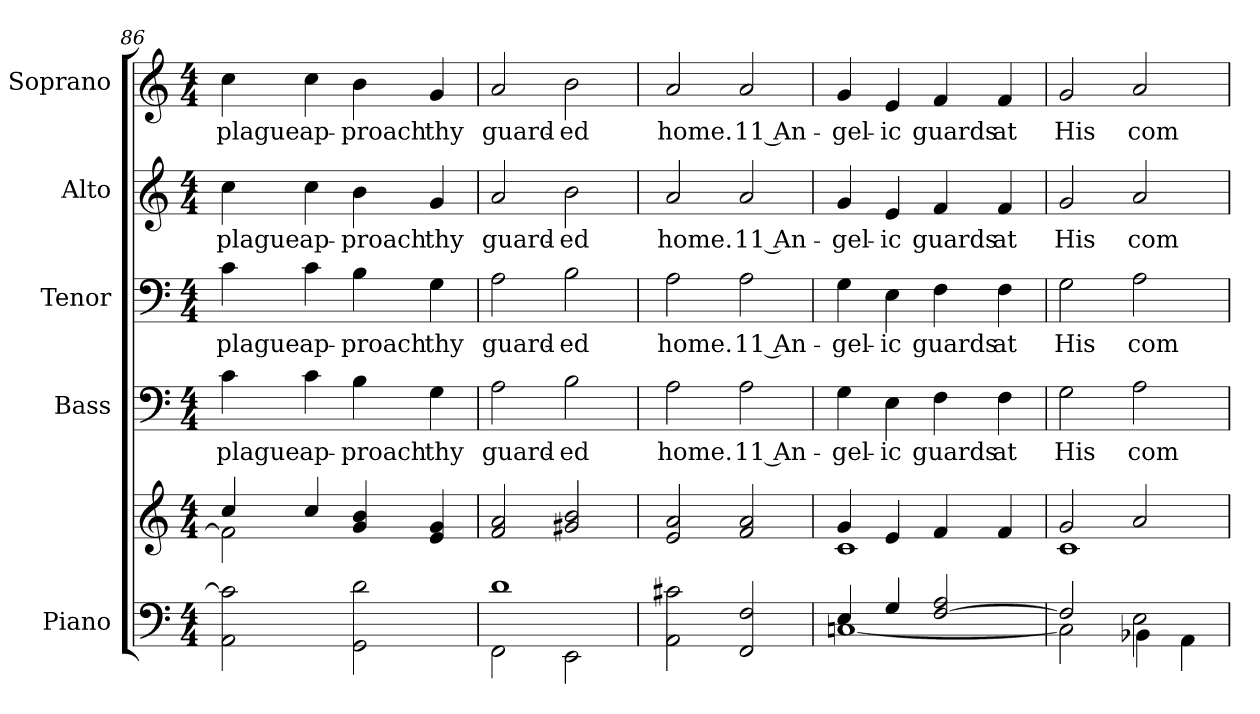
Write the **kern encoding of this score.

**kern	**kern	**kern	**text	**kern	**text	**kern	**text	**kern	**text
*part5	*part5	*part4	*part4	*part3	*part3	*part2	*part2	*part1	*part1
*staff6	*staff5	*staff4	*staff4	*staff3	*staff3	*staff2	*staff2	*staff1	*staff1
*I"Piano	*	*I"Bass	*	*I"Tenor	*	*I"Alto	*	*I"Soprano	*
*I'Pno.	*	*I'B.	*	*I'T.	*	*I'A.	*	*I'S.	*
*clefF4	*clefG2	*clefF4	*	*clefF4	*	*clefG2	*	*clefG2	*
*k[]	*k[]	*k[]	*	*k[]	*	*k[]	*	*k[]	*
*C:	*C:	*C:	*	*C:	*	*C:	*	*C:	*
*M4/4	*M4/4	*M4/4	*	*M4/4	*	*M4/4	*	*M4/4	*
=86	=86	=86	=86	=86	=86	=86	=86	=86	=86
*	*^	*	*	*	*	*	*	*	*
!	!	!	!	!LO:LY:b:color=#000000	!	!	!	!	!	!
!	!	!	!	!	!	!LO:LY:b:color=#000000	!	!	!	!
!	!	!	!	!	!	!	!	!LO:LY:b:color=#000000	!	!
!	!	!	!	!	!	!	!	!	!	!LO:LY:b:color=#000000
2AAi\ 2ci]	4cci/	2fi\]	4ci\	plague	4ci\	plague	4cci\	plague	4cci\	plague
!	!	!	!	!LO:LY:b:color=#000000	!	!	!	!	!	!
!	!	!	!	!	!	!LO:LY:b:color=#000000	!	!	!	!
!	!	!	!	!	!	!	!	!LO:LY:b:color=#000000	!	!
!	!	!	!	!	!	!	!	!	!	!LO:LY:b:color=#000000
.	4cci/	.	4ci\	ap-	4ci\	ap-	4cci\	ap-	4cci\	ap-
!	!	!	!	!LO:LY:b:color=#000000	!	!	!	!	!	!
!	!	!	!	!	!	!LO:LY:b:color=#000000	!	!	!	!
!	!	!	!	!	!	!	!	!LO:LY:b:color=#000000	!	!
!	!	!	!	!	!	!	!	!	!	!LO:LY:b:color=#000000
2GGi\ 2di	4gi/ 4bi	2ryy	4Bi\	-proach	4Bi\	-proach	4bi\	-proach	4bi\	-proach
!	!	!	!	!LO:LY:b:color=#000000	!	!	!	!	!	!
!	!	!	!	!	!	!LO:LY:b:color=#000000	!	!	!	!
!	!	!	!	!	!	!	!	!LO:LY:b:color=#000000	!	!
!	!	!	!	!	!	!	!	!	!	!LO:LY:b:color=#000000
.	4ei/ 4gi	.	4Gi\	thy	4Gi\	thy	4gi/	thy	4gi/	thy
*	*v	*v	*	*	*	*	*	*	*	*
=87	=87	=87	=87	=87	=87	=87	=87	=87	=87
*^	*	*	*	*	*	*	*	*	*
!	!	!	!	!LO:LY:b:color=#000000	!	!	!	!	!	!
!	!	!	!	!	!	!LO:LY:b:color=#000000	!	!	!	!
!	!	!	!	!	!	!	!	!LO:LY:b:color=#000000	!	!
!	!	!	!	!	!	!	!	!	!	!LO:LY:b:color=#000000
1di	2FFi\	2fi/ 2ai	2Ai\	guard-	2Ai\	guard-	2ai/	guard-	2ai/	guard-
!	!	!	!	!LO:LY:b:color=#000000	!	!	!	!	!	!
!	!	!	!	!	!	!LO:LY:b:color=#000000	!	!	!	!
!	!	!	!	!	!	!	!	!LO:LY:b:color=#000000	!	!
!	!	!	!	!	!	!	!	!	!	!LO:LY:b:color=#000000
.	2EEi\	2g#Xi/ 2bi	2Bi\	-ed	2Bi\	-ed	2bi\	-ed	2bi\	-ed
*v	*v	*	*	*	*	*	*	*	*	*
=88	=88	=88	=88	=88	=88	=88	=88	=88	=88
*^	*	*	*	*	*	*	*	*	*
!	!	!	!	!LO:LY:b:color=#000000	!	!	!	!	!	!
*v	*v	*	*	*	*	*	*	*	*	*
*^	*	*	*	*	*	*	*	*	*
!	!	!	!	!	!	!LO:LY:b:color=#000000	!	!	!	!
*v	*v	*	*	*	*	*	*	*	*	*
*^	*	*	*	*	*	*	*	*	*
!	!	!	!	!	!	!	!	!LO:LY:b:color=#000000	!	!
*v	*v	*	*	*	*	*	*	*	*	*
*^	*	*	*	*	*	*	*	*	*
!	!	!	!	!	!	!	!	!	!	!LO:LY:b:color=#000000
*v	*v	*	*	*	*	*	*	*	*	*
2AAi\ 2c#Xi	2ei/ 2ai	2Ai\	home.	2Ai\	home.	2ai/	home.	2ai/	home.
!	!	!	!LO:LY:b:color=#000000	!	!	!	!	!	!
!	!	!	!	!	!LO:LY:b:color=#000000	!	!	!	!
!	!	!	!	!	!	!	!LO:LY:b:color=#000000	!	!
!	!	!	!	!	!	!	!	!	!LO:LY:b:color=#000000
2FFi/ 2Fi	2fi/ 2ai	2Ai\	11 An-	2Ai\	11 An-	2ai/	11 An-	2ai/	11 An-
!!LO:PB:g=z
=89	=89	=89	=89	=89	=89	=89	=89	=89	=89
*^	*^	*	*	*	*	*	*	*	*
!	!	!	!	!	!LO:LY:b:color=#000000	!	!	!	!	!	!
!	!	!	!	!	!	!	!LO:LY:b:color=#000000	!	!	!	!
!	!	!	!	!	!	!	!	!	!LO:LY:b:color=#000000	!	!
!	!	!	!	!	!	!	!	!	!	!	!LO:LY:b:color=#000000
4Ei/	[<1Cni	4gi/	1ci	4Gi\	-gel-	4Gi\	-gel-	4gi/	-gel-	4gi/	-gel-
!	!	!	!	!	!LO:LY:b:color=#000000	!	!	!	!	!	!
!	!	!	!	!	!	!	!LO:LY:b:color=#000000	!	!	!	!
!	!	!	!	!	!	!	!	!	!LO:LY:b:color=#000000	!	!
!	!	!	!	!	!	!	!	!	!	!	!LO:LY:b:color=#000000
4Gi/	.	4ei/	.	4Ei\	-ic	4Ei\	-ic	4ei/	-ic	4ei/	-ic
!	!	!	!	!	!LO:LY:b:color=#000000	!	!	!	!	!	!
!	!	!	!	!	!	!	!LO:LY:b:color=#000000	!	!	!	!
!	!	!	!	!	!	!	!	!	!LO:LY:b:color=#000000	!	!
!	!	!	!	!	!	!	!	!	!	!	!LO:LY:b:color=#000000
[>2Fi/ 2Ai	.	4fi/	.	4Fi\	guards	4Fi\	guards	4fi/	guards	4fi/	guards
!	!	!	!	!	!LO:LY:b:color=#000000	!	!	!	!	!	!
!	!	!	!	!	!	!	!LO:LY:b:color=#000000	!	!	!	!
!	!	!	!	!	!	!	!	!	!LO:LY:b:color=#000000	!	!
!	!	!	!	!	!	!	!	!	!	!	!LO:LY:b:color=#000000
.	.	4fi/	.	4Fi\	at	4Fi\	at	4fi/	at	4fi/	at
=90	=90	=90	=90	=90	=90	=90	=90	=90	=90	=90	=90
*	*^	*	*	*	*	*	*	*	*	*	*
!	!	!	!	!	!	!LO:LY:b:color=#000000	!	!	!	!	!	!
!	!	!	!	!	!	!	!	!LO:LY:b:color=#000000	!	!	!	!
!	!	!	!	!	!	!	!	!	!	!LO:LY:b:color=#000000	!	!
!	!	!	!	!	!	!	!	!	!	!	!	!LO:LY:b:color=#000000
2Fi/]	2Ci\]	2ryy	2gi/	1ci	2Gi\	His	2Gi\	His	2gi/	His	2gi/	His
!	!	!	!	!	!	!LO:LY:b:color=#000000	!	!	!	!	!	!
!	!	!	!	!	!	!	!	!LO:LY:b:color=#000000	!	!	!	!
!	!	!	!	!	!	!	!	!	!	!LO:LY:b:color=#000000	!	!
!	!	!	!	!	!	!	!	!	!	!	!	!LO:LY:b:color=#000000
2Ei\	4BB-Xi\	2ryy	2ai/	.	2Ai\	com-	2Ai\	com-	2ai/	com-	2ai/	com-
.	4AAi\	.	.	.	.	.	.	.	.	.	.	.
*v	*v	*v	*	*	*	*	*	*	*	*	*	*
*	*v	*v	*	*	*	*	*	*	*	*
=	=	=	=	=	=	=	=	=	=
*-	*-	*-	*-	*-	*-	*-	*-	*-	*-
